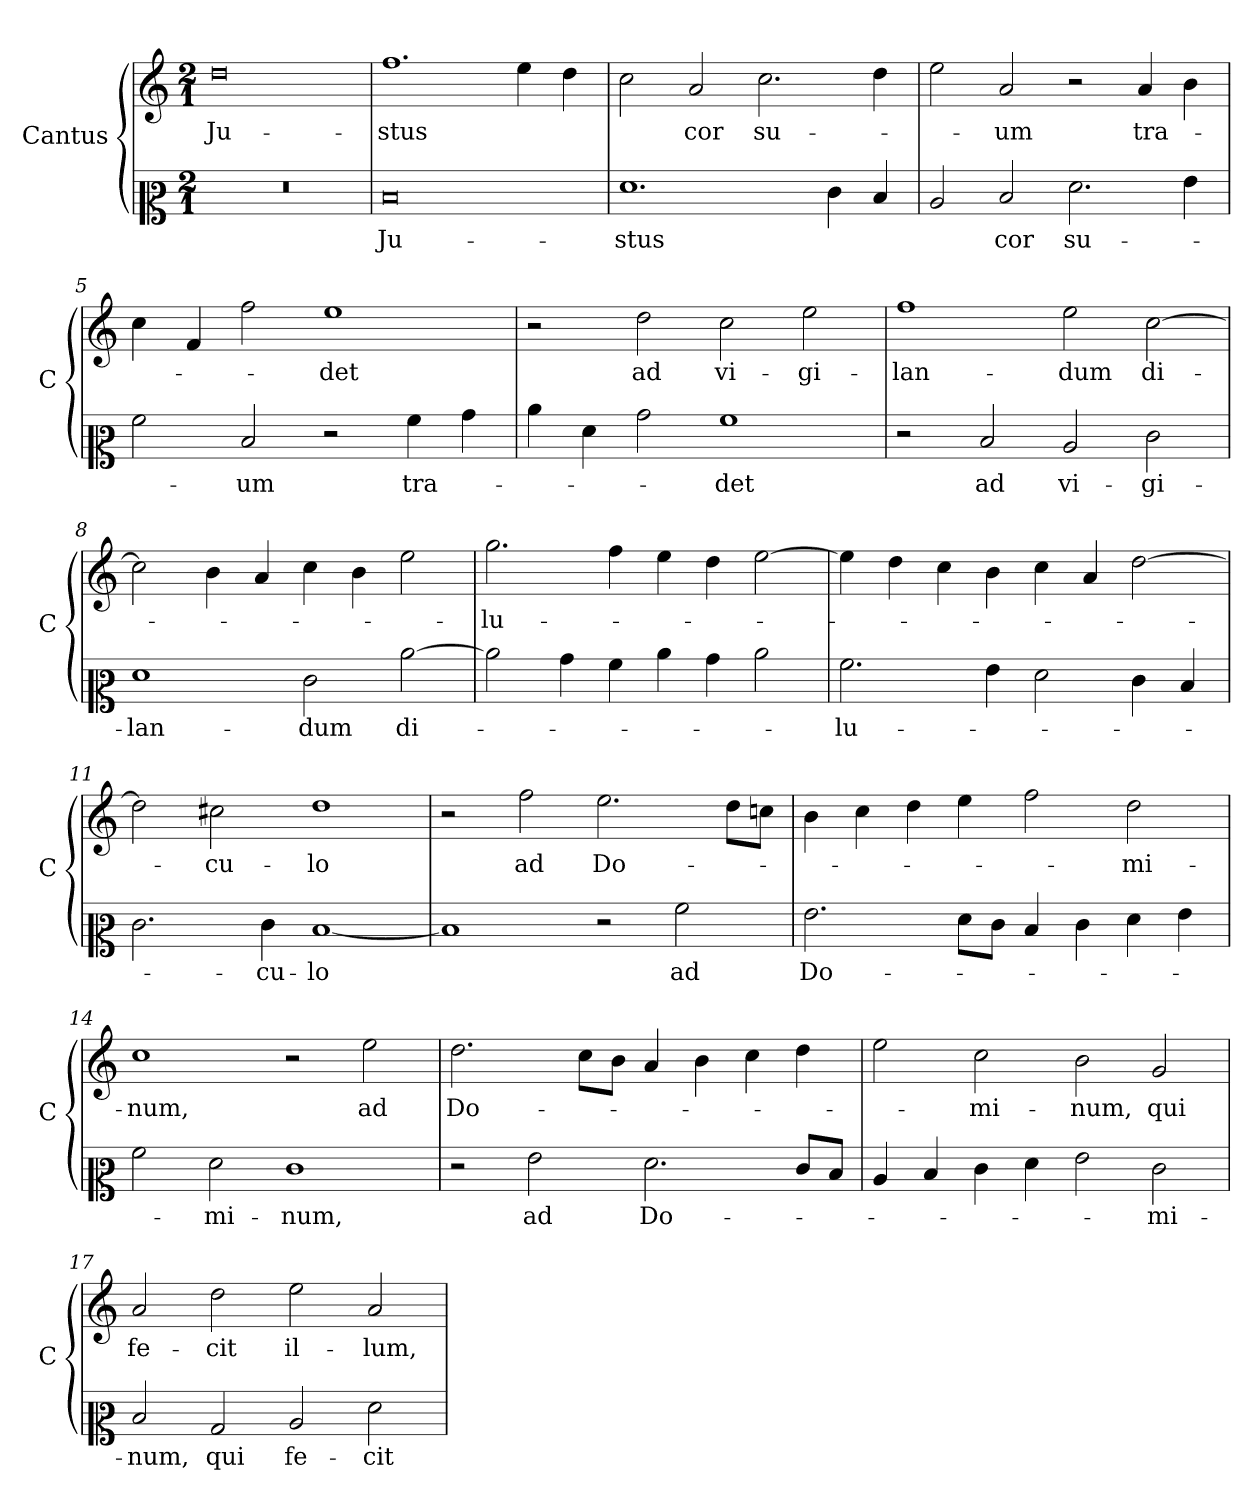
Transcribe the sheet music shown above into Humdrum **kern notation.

**kern	**text	**kern	**text
*part1	*part1	*part1	*part1
*staff2	*staff2	*staff1	*staff1
*I"Cantus	*	*	*
*I'C	*	*	*
*clefC2	*	*clefG2	*
*k[]	*	*k[]	*
*D:dor	*	*D:dor	*
*M2/1	*	*M2/1	*
*MM180	*	*MM180	*
=1	=1	=1	=1
0r	.	0dd	Ju-
=2	=2	=2	=2
0d	Ju-	1.ff	-stus
.	.	4ee	.
.	.	4dd	.
=3	=3	=3	=3
1.f	-stus	2cc	.
.	.	2a	cor
.	.	2.cc	su-
4e	.	.	.
4d	.	4dd	.
=4	=4	=4	=4
2c	.	2ee	.
2d	cor	2a	-um
2.f	su-	2r	.
.	.	4a	tra-
4g	.	4b	.
=5	=5	=5	=5
2a	.	4cc	.
.	.	4f	.
2d	-um	2ff	.
2r	.	1ee	-det
4a	tra-	.	.
4b	.	.	.
=6	=6	=6	=6
4cc	.	2r	.
4f	.	.	.
2b	.	2dd	ad
1a	-det	2cc	vi-
.	.	2ee	-gi-
=7	=7	=7	=7
2r	.	1ff	-lan-
2d	ad	.	.
2c	vi-	2ee	-dum
2e	-gi-	[2cc	di-
=8	=8	=8	=8
1f	-lan-	2cc]	.
.	.	4b	.
.	.	4a	.
2e	-dum	4cc	.
.	.	4b	.
[2cc	di-	2ee	.
=9	=9	=9	=9
2cc]	.	2.gg	-lu-
4b	.	.	.
4a	.	4ff	.
4cc	.	4ee	.
4b	.	4dd	.
2cc	.	[2ee	.
=10	=10	=10	=10
2.a	-lu-	4ee]	.
.	.	4dd	.
.	.	4cc	.
4g	.	4b	.
2f	.	4cc	.
.	.	4a	.
4e	.	[2dd	.
4d	.	.	.
=11	=11	=11	=11
2.e	.	2dd]	.
.	.	2cc#X	-cu-
4e	-cu-	.	.
[1d	-lo	1dd	-lo
=12	=12	=12	=12
1d]	.	2r	.
.	.	2ff	ad
2r	.	2.ee	Do-
2a	ad	.	.
.	.	8ddL	.
.	.	8ccnJ	.
=13	=13	=13	=13
2.g	Do-	4b	.
.	.	4cc	.
.	.	4dd	.
8fL	.	4ee	.
8eJ	.	.	.
4d	.	2ff	.
4e	.	.	.
4f	.	2dd	-mi-
4g	.	.	.
=14	=14	=14	=14
2a	.	1cc	-num,
2f	-mi-	.	.
1e	-num,	2r	.
.	.	2ee	ad
=15	=15	=15	=15
2r	.	2.dd	Do-
2g	ad	.	.
.	.	8ccL	.
.	.	8bJ	.
2.f	Do-	4a	.
.	.	4b	.
.	.	4cc	.
8eL	.	4dd	.
8dJ	.	.	.
=16	=16	=16	=16
4c	.	2ee	.
4d	.	.	.
4e	.	2cc	-mi-
4f	.	.	.
2g	.	2b	-num,
2e	-mi-	2g	qui
=17	=17	=17	=17
2d	-num,	2a	fe-
2B	qui	2dd	-cit
2c	fe-	2ee	il-
2f	-cit	2a	-lum,
=	=	=	=
*-	*-	*-	*-
